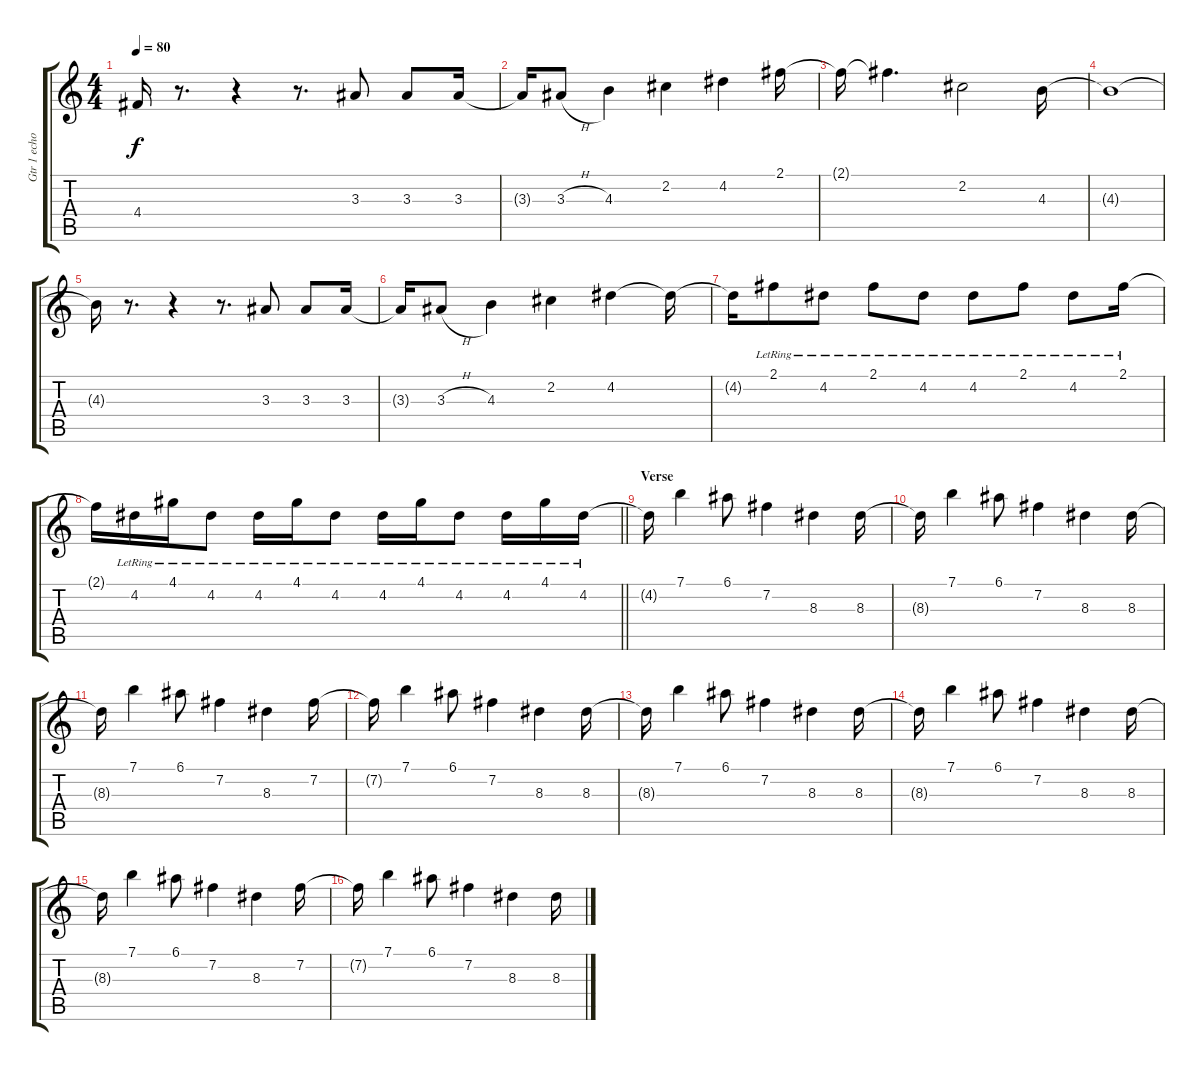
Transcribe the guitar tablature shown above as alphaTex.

\track ("Gtr 1 echo" "Gtr 1 echo") {instrument electricguitarjazz}
\staff {score tabs}
\tuning (E4 B3 G3 D3 A2 E2) {hide}
\ts (4 4)
\tempo 80
\clef g2
\ks c
4.4{t}.16{dy f} r.8{d} r.4 r.8{d} 3.3.8 3.3.8 3.3.16 |
3.3{t}.16 3.3{h}.8 4.3.4 2.2.4 4.2.4 2.1.16 |
2.1{t}.16 2.1{t}.4{d} 2.2.2 4.3.16 |
4.3{t}.1 |
4.3{t}.16 r.8{d} r.4 r.8{d} 3.3.8 3.3.8 3.3.16 |
3.3{t}.16 3.3{h}.8 4.3.4 2.2.4 4.2.4 4.2{t}.16 |
4.2{t}.16 2.1{lr}.8 4.2{lr}.8 2.1{lr}.8 4.2{lr}.8 4.2{lr}.8 2.1{lr}.8 4.2{lr}.8 2.1{lr}.16 |
\barLineRight lightlight
2.1{t}.16 4.2{lr}.16 4.1{lr}.16 4.2{lr}.8 4.2{lr}.16 4.1{lr}.16 4.2{lr}.8 4.2{lr}.16 4.1{lr}.16 4.2{lr}.8 4.2{lr}.16 4.1{lr}.16 4.2{lr}.16 |
\section ("" "Verse")
4.2{t}.16 7.1.4 6.1.8 7.2.4 8.3.4 8.3.16 |
8.3{t}.16 7.1.4 6.1.8 7.2.4 8.3.4 8.3.16 |
8.3{t}.16 7.1.4 6.1.8 7.2.4 8.3.4 7.2.16 |
7.2{t}.16 7.1.4 6.1.8 7.2.4 8.3.4 8.3.16 |
8.3{t}.16 7.1.4 6.1.8 7.2.4 8.3.4 8.3.16 |
8.3{t}.16 7.1.4 6.1.8 7.2.4 8.3.4 8.3.16 |
8.3{t}.16 7.1.4 6.1.8 7.2.4 8.3.4 7.2.16 |
7.2{t}.16 7.1.4 6.1.8 7.2.4 8.3.4 8.3.16
